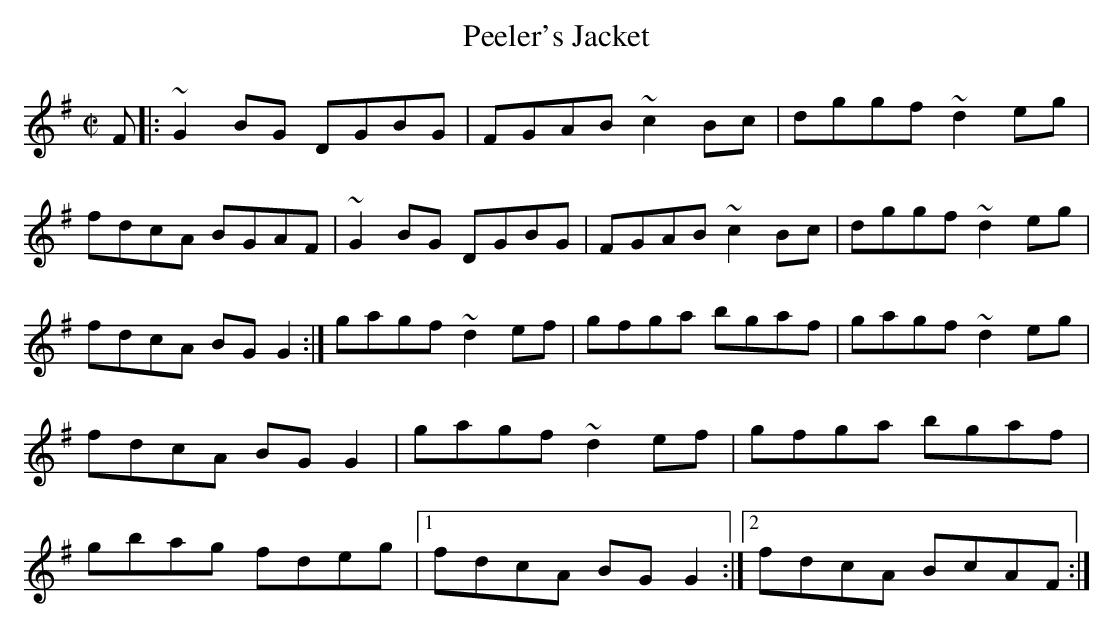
X:1
T:Peeler's Jacket
E:9
M:C|
K:G
F|:~G2 BG DGBG|FGAB ~c2Bc|dggf ~d2eg|fdcA BGAF|\
~G2 BG DGBG|FGAB ~c2Bc|dggf ~d2eg|fdcA BG G2:|\
gagf ~d2 ef|gfga bgaf|gagf ~d2 eg|fdcA BGG2|\
gagf ~d2 ef|gfga bgaf|gbag fdeg|1 fdcA BGG2:|2 fdcA BcAF:|**


\vfill\eject
